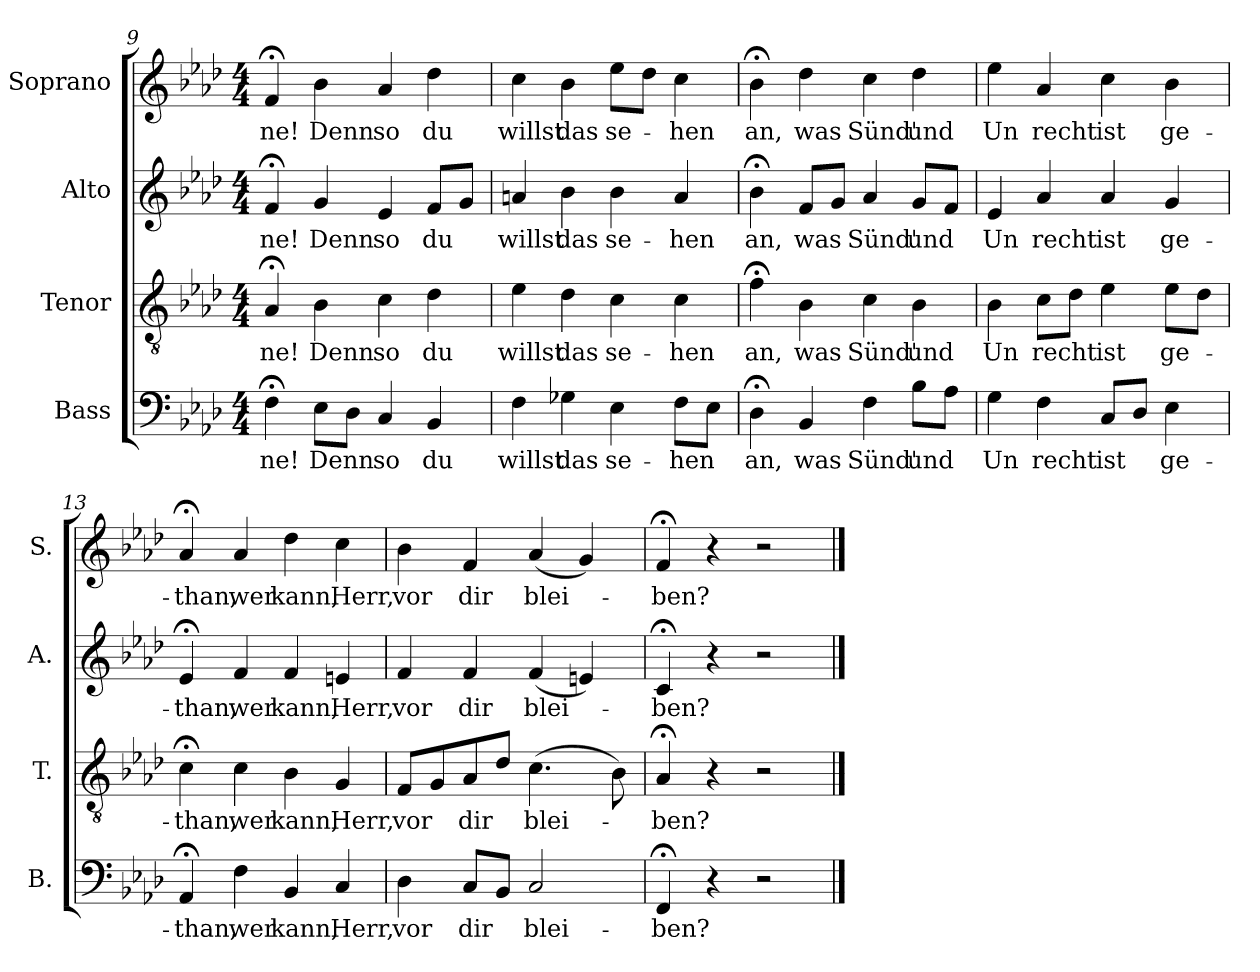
**kern	**text	**kern	**text	**kern	**text	**kern	**text
*part4	*part4	*part3	*part3	*part2	*part2	*part1	*part1
*staff4	*staff4	*staff3	*staff3	*staff2	*staff2	*staff1	*staff1
*I"Bass	*	*I"Tenor	*	*I"Alto	*	*I"Soprano	*
*I'B.	*	*I'T.	*	*I'A.	*	*I'S.	*
*clefF4	*	*clefGv2	*	*clefG2	*	*clefG2	*
*k[b-e-a-d-]	*	*k[b-e-a-d-]	*	*k[b-e-a-d-]	*	*k[b-e-a-d-]	*
*A-:	*	*A-:	*	*A-:	*	*A-:	*
*M4/4	*	*M4/4	*	*M4/4	*	*M4/4	*
=9	=9	=9	=9	=9	=9	=9	=9
4F;<\	-ne!	4A-;</	-ne!	4f;</	-ne!	4f;</	-ne!
8E-\L	Denn	4B-\	Denn	4g/	Denn	4b-\	Denn
8D-\J	.	.	.	.	.	.	.
4C/	so	4c\	so	4e-/	so	4a-/	so
4BB-/	du	4d-\	du	8f/L	du	4dd-\	du
.	.	.	.	8g/J	.	.	.
=10	=10	=10	=10	=10	=10	=10	=10
4F\	willst	4e-\	willst	4an/	willst	4cc\	willst
4G-X\	das	4d-\	das	4b-\	das	4b-\	das
4E-\	se-	4c\	se-	4b-\	se-	8ee-\L	se-
.	.	.	.	.	.	8dd-\J	.
8F\L	-hen	4c\	-hen	4a/	-hen	4cc\	-hen
8E-\J	.	.	.	.	.	.	.
!!LO:LB:g=z
=11	=11	=11	=11	=11	=11	=11	=11
4D-;<\	an,	4f;<\	an,	4b-;<\	an,	4b-;<\	an,
4BB-/	was	4B-\	was	8f/L	was	4dd-\	was
.	.	.	.	8g/J	.	.	.
4F\	Sünd'	4c\	Sünd'	4a-/	Sünd'	4cc\	Sünd'
8B-\L	und	4B-\	und	8g/L	und	4dd-\	und
8A-\J	.	.	.	8f/J	.	.	.
=12	=12	=12	=12	=12	=12	=12	=12
4G\	Un	4B-\	Un	4e-/	Un	4ee-\	Un
4F\	recht	8c\L	recht	4a-/	recht	4a-/	recht
.	.	8d-\J	.	.	.	.	.
8C/L	ist	4e-\	ist	4a-/	ist	4cc\	ist
8D-/J	.	.	.	.	.	.	.
4E-\	ge-	8e-\L	ge-	4g/	ge-	4b-\	ge-
.	.	8d-\J	.	.	.	.	.
=13	=13	=13	=13	=13	=13	=13	=13
4AA-;</	-than,	4c;<\	-than,	4e-;</	-than,	4a-;</	-than,
4F\	wer	4c\	wer	4f/	wer	4a-/	wer
4BB-/	kann,	4B-\	kann,	4f/	kann,	4dd-\	kann,
4C/	Herr,	4G/	Herr,	4en/	Herr,	4cc\	Herr,
!!LO:PB:g=z
=14	=14	=14	=14	=14	=14	=14	=14
4D-\	vor	8F/L	vor	4f/	vor	4b-\	vor
.	.	8G/	.	.	.	.	.
8C/L	dir	8A-/	dir	4f/	dir	4f/	dir
8BB-/J	.	8d-/J	.	.	.	.	.
2C/	blei-	(4.c\	blei-	(4f/	blei-	(4a-/	blei-
.	.	.	.	4en/)	.	4g/)	.
.	.	8B-\)	.	.	.	.	.
=15	=15	=15	=15	=15	=15	=15	=15
4FF;</	-ben?	4A-;</	-ben?	4c;</	-ben?	4f;</	-ben?
4r	.	4r	.	4r	.	4r	.
2r	.	2r	.	2r	.	2r	.
==	==	==	==	==	==	==	==
*-	*-	*-	*-	*-	*-	*-	*-
